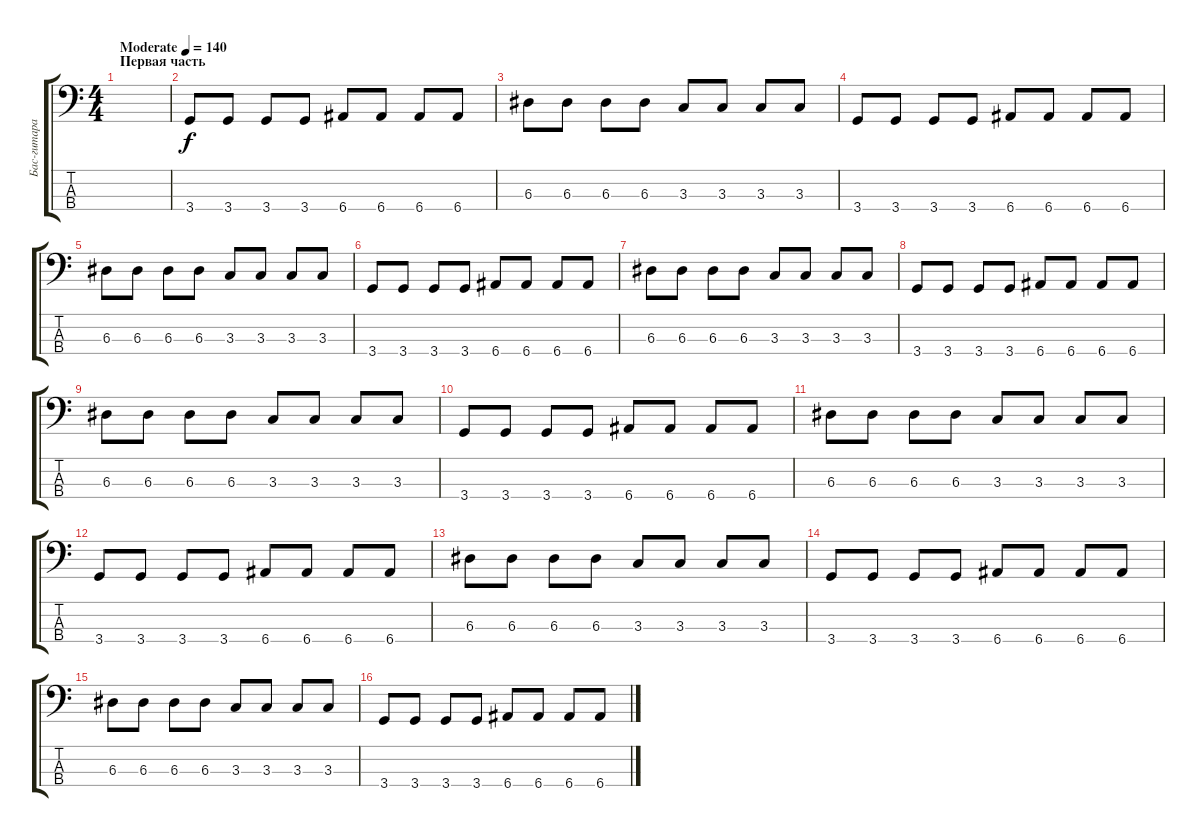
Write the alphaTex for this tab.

\track ("Бас-гитара" "Бас-гитара") {instrument electricbassfinger}
\staff {score tabs}
\tuning (G2 D2 A1 E1) {hide}
\ts (4 4)
\section ("" "Первая часть ")
\tempo (140 "Moderate")
\clef f4
\ks c
|
3.4.8 3.4.8 3.4.8 3.4.8 6.4.8 6.4.8 6.4.8 6.4.8 |
6.3.8 6.3.8 6.3.8 6.3.8 3.3.8 3.3.8 3.3.8 3.3.8 |
3.4.8 3.4.8 3.4.8 3.4.8 6.4.8 6.4.8 6.4.8 6.4.8 |
6.3.8 6.3.8 6.3.8 6.3.8 3.3.8 3.3.8 3.3.8 3.3.8 |
3.4.8 3.4.8 3.4.8 3.4.8 6.4.8 6.4.8 6.4.8 6.4.8 |
6.3.8 6.3.8 6.3.8 6.3.8 3.3.8 3.3.8 3.3.8 3.3.8 |
3.4.8 3.4.8 3.4.8 3.4.8 6.4.8 6.4.8 6.4.8 6.4.8 |
6.3.8 6.3.8 6.3.8 6.3.8 3.3.8 3.3.8 3.3.8 3.3.8 |
3.4.8 3.4.8 3.4.8 3.4.8 6.4.8 6.4.8 6.4.8 6.4.8 |
6.3.8 6.3.8 6.3.8 6.3.8 3.3.8 3.3.8 3.3.8 3.3.8 |
3.4.8 3.4.8 3.4.8 3.4.8 6.4.8 6.4.8 6.4.8 6.4.8 |
6.3.8 6.3.8 6.3.8 6.3.8 3.3.8 3.3.8 3.3.8 3.3.8 |
3.4.8 3.4.8 3.4.8 3.4.8 6.4.8 6.4.8 6.4.8 6.4.8 |
6.3.8 6.3.8 6.3.8 6.3.8 3.3.8 3.3.8 3.3.8 3.3.8 |
3.4.8 3.4.8 3.4.8 3.4.8 6.4.8 6.4.8 6.4.8 6.4.8
